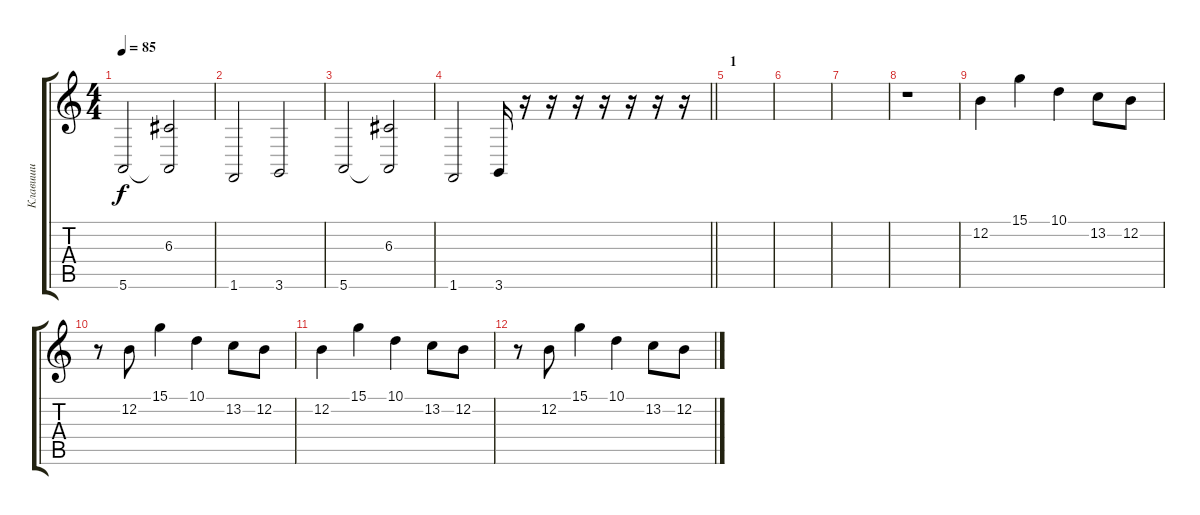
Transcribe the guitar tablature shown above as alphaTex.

\track ("Клавиши" "Клавиши") {instrument stringensemble1}
\staff {score tabs}
\tuning (E4 B3 G3 D3 A2 E2) {hide}
\ts (4 4)
\tempo 85
\clef g2
\ks c
5.6.2{dy f} (6.3 5.6{t}).2 |
1.6.2 3.6.2 |
5.6.2 (6.3 5.6{t}).2 |
\barLineRight lightlight
1.6.2 3.6.16 r.16 r.16 r.16 r.16 r.16 r.16 r.16 |
\section ("" "1")
|
|
|
r.1{instrument harmonica} |
12.2.4 15.1.4 10.1.4 13.2.8 12.2.8 |
r.8 12.2.8 15.1.4 10.1.4 13.2.8 12.2.8 |
12.2.4 15.1.4 10.1.4 13.2.8 12.2.8 |
r.8 12.2.8 15.1.4 10.1.4 13.2.8 12.2.8
